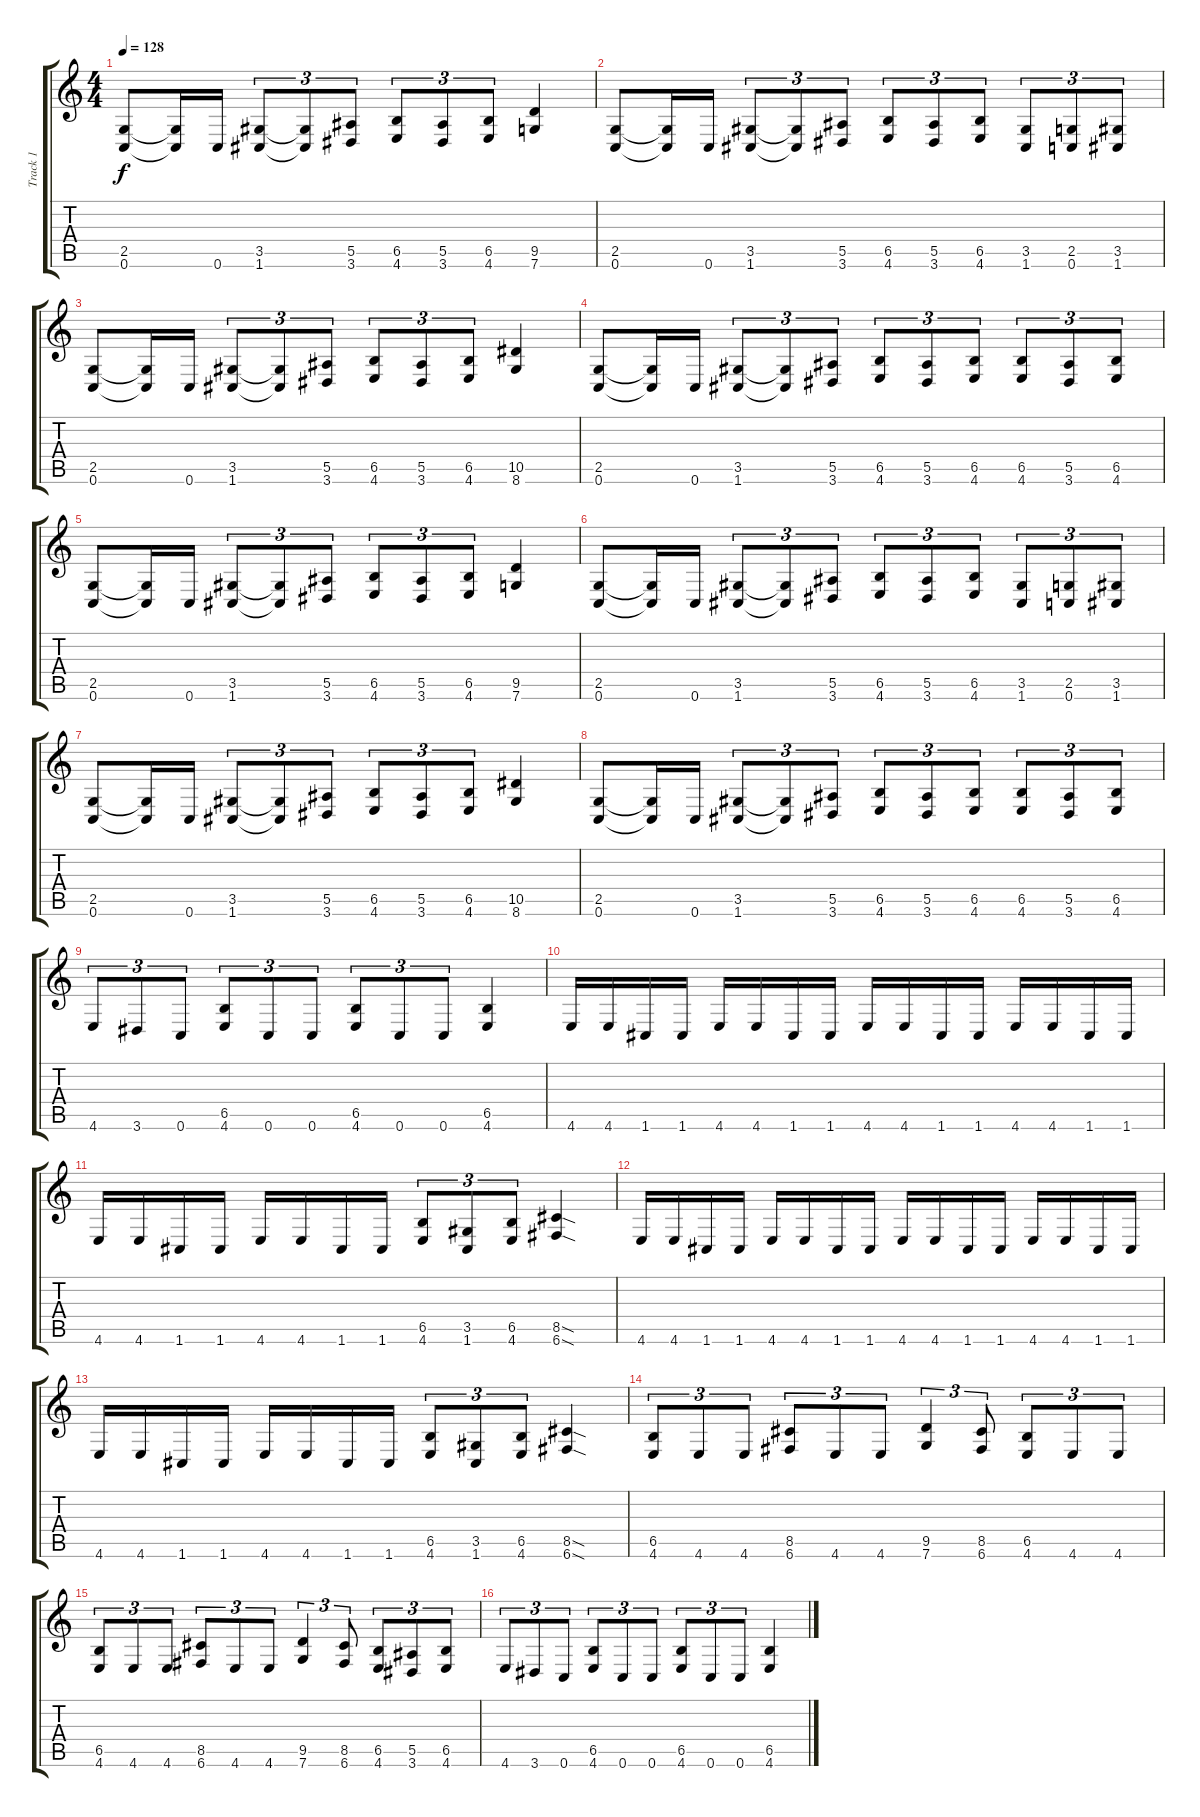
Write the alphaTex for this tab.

\track ("Track 1" "Track 1") {instrument overdrivenguitar}
\staff {score tabs}
\tuning (C4 G3 Eb3 Bb2 F2 C2) {hide}
\ts (4 4)
\tempo 128
\clef g2
\ks c
(2.5 0.6).8{dy f instrument overdrivenguitar} (2.5{t} 0.6{t}).16 0.6.16 (3.5 1.6).8{tu (3 2)} (3.5{t} 1.6{t}).8{tu (3 2)} (5.5 3.6).8{tu (3 2)} (6.5 4.6).8{tu (3 2)} (5.5 3.6).8{tu (3 2)} (6.5 4.6).8{tu (3 2)} (9.5 7.6).4 |
(2.5 0.6).8 (2.5{t} 0.6{t}).16 0.6.16 (3.5 1.6).8{tu (3 2)} (3.5{t} 1.6{t}).8{tu (3 2)} (5.5 3.6).8{tu (3 2)} (6.5 4.6).8{tu (3 2)} (5.5 3.6).8{tu (3 2)} (6.5 4.6).8{tu (3 2)} (3.5 1.6).8{tu (3 2)} (2.5 0.6).8{tu (3 2)} (3.5 1.6).8{tu (3 2)} |
(2.5 0.6).8 (2.5{t} 0.6{t}).16 0.6.16 (3.5 1.6).8{tu (3 2)} (3.5{t} 1.6{t}).8{tu (3 2)} (5.5 3.6).8{tu (3 2)} (6.5 4.6).8{tu (3 2)} (5.5 3.6).8{tu (3 2)} (6.5 4.6).8{tu (3 2)} (10.5 8.6).4 |
(2.5 0.6).8 (2.5{t} 0.6{t}).16 0.6.16 (3.5 1.6).8{tu (3 2)} (3.5{t} 1.6{t}).8{tu (3 2)} (5.5 3.6).8{tu (3 2)} (6.5 4.6).8{tu (3 2)} (5.5 3.6).8{tu (3 2)} (6.5 4.6).8{tu (3 2)} (6.5 4.6).8{tu (3 2)} (5.5 3.6).8{tu (3 2)} (6.5 4.6).8{tu (3 2)} |
(2.5 0.6).8 (2.5{t} 0.6{t}).16 0.6.16 (3.5 1.6).8{tu (3 2)} (3.5{t} 1.6{t}).8{tu (3 2)} (5.5 3.6).8{tu (3 2)} (6.5 4.6).8{tu (3 2)} (5.5 3.6).8{tu (3 2)} (6.5 4.6).8{tu (3 2)} (9.5 7.6).4 |
(2.5 0.6).8 (2.5{t} 0.6{t}).16 0.6.16 (3.5 1.6).8{tu (3 2)} (3.5{t} 1.6{t}).8{tu (3 2)} (5.5 3.6).8{tu (3 2)} (6.5 4.6).8{tu (3 2)} (5.5 3.6).8{tu (3 2)} (6.5 4.6).8{tu (3 2)} (3.5 1.6).8{tu (3 2)} (2.5 0.6).8{tu (3 2)} (3.5 1.6).8{tu (3 2)} |
(2.5 0.6).8 (2.5{t} 0.6{t}).16 0.6.16 (3.5 1.6).8{tu (3 2)} (3.5{t} 1.6{t}).8{tu (3 2)} (5.5 3.6).8{tu (3 2)} (6.5 4.6).8{tu (3 2)} (5.5 3.6).8{tu (3 2)} (6.5 4.6).8{tu (3 2)} (10.5 8.6).4 |
(2.5 0.6).8 (2.5{t} 0.6{t}).16 0.6.16 (3.5 1.6).8{tu (3 2)} (3.5{t} 1.6{t}).8{tu (3 2)} (5.5 3.6).8{tu (3 2)} (6.5 4.6).8{tu (3 2)} (5.5 3.6).8{tu (3 2)} (6.5 4.6).8{tu (3 2)} (6.5 4.6).8{tu (3 2)} (5.5 3.6).8{tu (3 2)} (6.5 4.6).8{tu (3 2)} |
4.6.8{tu (3 2)} 3.6.8{tu (3 2)} 0.6.8{tu (3 2)} (6.5 4.6).8{tu (3 2)} 0.6.8{tu (3 2)} 0.6.8{tu (3 2)} (6.5 4.6).8{tu (3 2)} 0.6.8{tu (3 2)} 0.6.8{tu (3 2)} (6.5 4.6).4 |
4.6.16 4.6.16 1.6.16 1.6.16 4.6.16 4.6.16 1.6.16 1.6.16 4.6.16 4.6.16 1.6.16 1.6.16 4.6.16 4.6.16 1.6.16 1.6.16 |
4.6.16 4.6.16 1.6.16 1.6.16 4.6.16 4.6.16 1.6.16 1.6.16 (6.5 4.6).8{tu (3 2)} (3.5 1.6).8{tu (3 2)} (6.5 4.6).8{tu (3 2)} (8.5{sod} 6.6{sod}).4 |
4.6.16 4.6.16 1.6.16 1.6.16 4.6.16 4.6.16 1.6.16 1.6.16 4.6.16 4.6.16 1.6.16 1.6.16 4.6.16 4.6.16 1.6.16 1.6.16 |
4.6.16 4.6.16 1.6.16 1.6.16 4.6.16 4.6.16 1.6.16 1.6.16 (6.5 4.6).8{tu (3 2)} (3.5 1.6).8{tu (3 2)} (6.5 4.6).8{tu (3 2)} (8.5{sod} 6.6{sod}).4 |
(6.5 4.6).8{tu (3 2)} 4.6.8{tu (3 2)} 4.6.8{tu (3 2)} (8.5 6.6).8{tu (3 2)} 4.6.8{tu (3 2)} 4.6.8{tu (3 2)} (9.5 7.6).4{tu (3 2)} (8.5 6.6).8{tu (3 2)} (6.5 4.6).8{tu (3 2)} 4.6.8{tu (3 2)} 4.6.8{tu (3 2)} |
(6.5 4.6).8{tu (3 2)} 4.6.8{tu (3 2)} 4.6.8{tu (3 2)} (8.5 6.6).8{tu (3 2)} 4.6.8{tu (3 2)} 4.6.8{tu (3 2)} (9.5 7.6).4{tu (3 2)} (8.5 6.6).8{tu (3 2)} (6.5 4.6).8{tu (3 2)} (5.5 3.6).8{tu (3 2)} (6.5 4.6).8{tu (3 2)} |
4.6.8{tu (3 2)} 3.6.8{tu (3 2)} 0.6.8{tu (3 2)} (6.5 4.6).8{tu (3 2)} 0.6.8{tu (3 2)} 0.6.8{tu (3 2)} (6.5 4.6).8{tu (3 2)} 0.6.8{tu (3 2)} 0.6.8{tu (3 2)} (6.5 4.6).4
